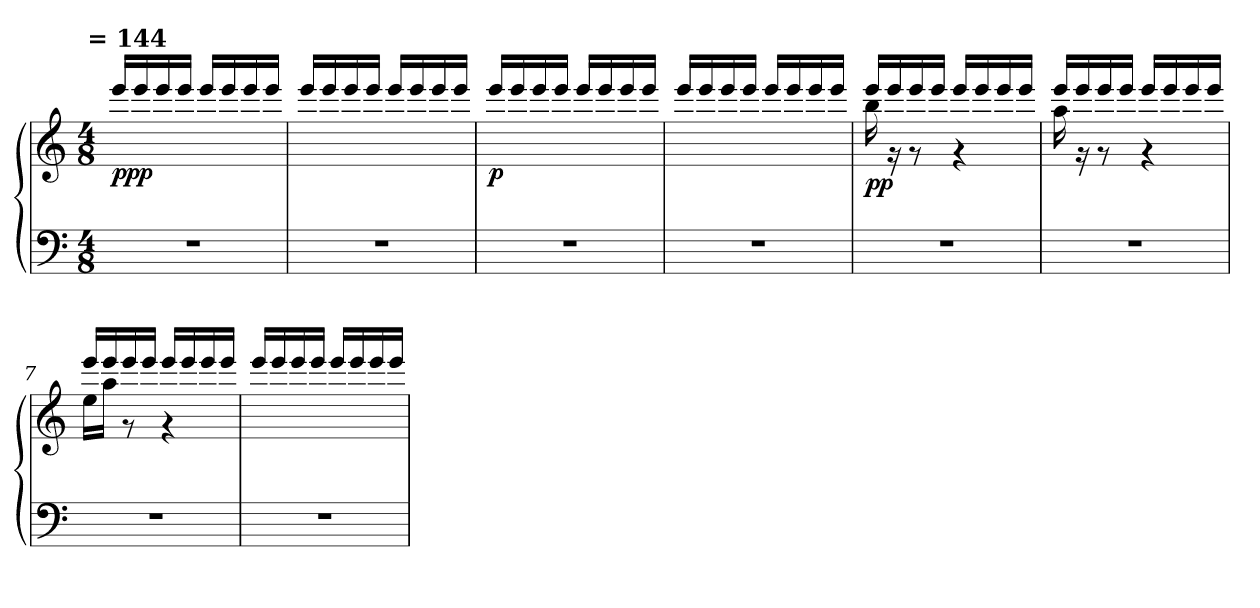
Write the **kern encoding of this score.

**kern	**kern	**dynam
*part1	*part1	*part1
*staff2	*staff1	*staff1/2
*clefF4	*clefG2	*
*k[]	*k[]	*
!!LO:TX:omd:t= = 144
*M4/8	*M4/8	*
*MM72	*MM72	*
=1	=1	=1
*	*^	*
!	!	!	!LO:DY:b
2r	16eee/LL	2ryy	ppp
.	16eee/	.	.
.	16eee/	.	.
.	16eee/JJ	.	.
.	16eee/LL	.	.
.	16eee/	.	.
.	16eee/	.	.
.	16eee/JJ	.	.
=2	=2	=2	=2
2r	16eee/LL	2ryy	.
.	16eee/	.	.
.	16eee/	.	.
.	16eee/JJ	.	.
.	16eee/LL	.	.
.	16eee/	.	.
.	16eee/	.	.
.	16eee/JJ	.	.
=3	=3	=3	=3
!	!	!	!LO:DY:b
2r	16eee/LL	2ryy	p
.	16eee/	.	.
.	16eee/	.	.
.	16eee/JJ	.	.
.	16eee/LL	.	.
.	16eee/	.	.
.	16eee/	.	.
.	16eee/JJ	.	.
=4	=4	=4	=4
2r	16eee/LL	2ryy	.
.	16eee/	.	.
.	16eee/	.	.
.	16eee/JJ	.	.
.	16eee/LL	.	.
.	16eee/	.	.
.	16eee/	.	.
.	16eee/JJ	.	.
!!LO:LB:g=z	!!
=5	=5	=5	=5
!	!	!	!LO:DY:b
2r	16eee/LL	16bb\	pp
.	16eee/	16r	.
.	16eee/	8r	.
.	16eee/JJ	.	.
.	16eee/LL	4r	.
.	16eee/	.	.
.	16eee/	.	.
.	16eee/JJ	.	.
=6	=6	=6	=6
2r	16eee/LL	16aa\	.
.	16eee/	16r	.
.	16eee/	8r	.
.	16eee/JJ	.	.
.	16eee/LL	4r	.
.	16eee/	.	.
.	16eee/	.	.
.	16eee/JJ	.	.
=7	=7	=7	=7
2r	16eee/LL	16ee\LL	.
.	16eee/	16aa\JJ	.
.	16eee/	8r	.
.	16eee/JJ	.	.
.	16eee/LL	4r	.
.	16eee/	.	.
.	16eee/	.	.
.	16eee/JJ	.	.
=8	=8	=8	=8
2r	16eee/LL	2ryy	.
.	16eee/	.	.
.	16eee/	.	.
.	16eee/JJ	.	.
.	16eee/LL	.	.
.	16eee/	.	.
.	16eee/	.	.
.	16eee/JJ	.	.
*	*v	*v	*
=	=	=
*-	*-	*-
